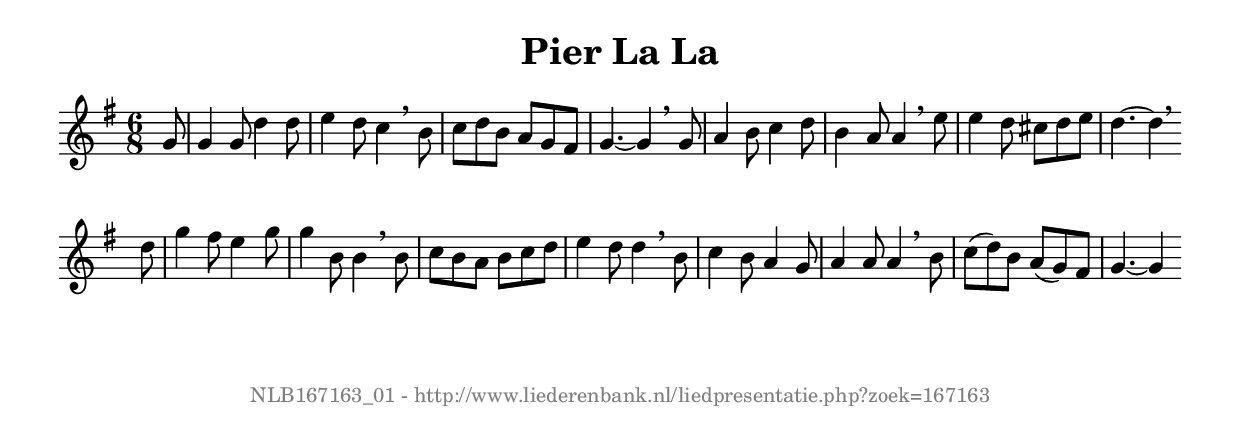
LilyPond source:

%
% produced by wce2krn 1.64 (7 June 2014)
%
\version"2.16"
#(append! paper-alist '(("long" . (cons (* 210 mm) (* 2000 mm)))))
#(set-default-paper-size "long")
sb = {\breathe}
mBreak = {\breathe }
bBreak = {\breathe }
x = {\once\override NoteHead #'style = #'cross }
gl=\glissando
itime={\override Staff.TimeSignature #'stencil = ##f }
ficta = {\once\set suggestAccidentals = ##t}
fine = {\once\override Score.RehearsalMark #'self-alignment-X = #1 \mark \markup {\italic{Fine}}}
dc = {\once\override Score.RehearsalMark #'self-alignment-X = #1 \mark \markup {\italic{D.C.}}}
dcf = {\once\override Score.RehearsalMark #'self-alignment-X = #1 \mark \markup {\italic{D.C. al Fine}}}
dcc = {\once\override Score.RehearsalMark #'self-alignment-X = #1 \mark \markup {\italic{D.C. al Coda}}}
ds = {\once\override Score.RehearsalMark #'self-alignment-X = #1 \mark \markup {\italic{D.S.}}}
dsf = {\once\override Score.RehearsalMark #'self-alignment-X = #1 \mark \markup {\italic{D.S. al Fine}}}
dsc = {\once\override Score.RehearsalMark #'self-alignment-X = #1 \mark \markup {\italic{D.S. al Coda}}}
pv = {\set Score.repeatCommands = #'((volta "1"))}
sv = {\set Score.repeatCommands = #'((volta "2"))}
tv = {\set Score.repeatCommands = #'((volta "3"))}
qv = {\set Score.repeatCommands = #'((volta "4"))}
xv = {\set Score.repeatCommands = #'((volta #f))}
\header{ tagline = ""
title = "Pier La La"
}
\score {{
\key g \major
\relative g'
{
\set melismaBusyProperties = #'()
\partial 32*4
\time 6/8
\tempo 4=120
\override Score.MetronomeMark #'transparent = ##t
\override Score.RehearsalMark #'break-visibility = #(vector #t #t #f)
g8 g4 g8 d'4 d8 e4 d8 c4 \sb b8 c d b a g fis g4.~ g4 \mBreak
g8 a4 b8 c4 d8 b4 a8 a4 \sb e'8 e4 d8 cis d e d4.~ d4 \bar ":|:" \bBreak
d8 g4 fis8 e4 g8 g4 b,8 b4 \sb b8 c b a b c d e4 d8 d4 \mBreak
b8 c4 b8 a4 g8 a4 a8 a4 \sb b8 c8( d) b a( g) fis g4.~ g4 \bar ":|"
 }}
 \midi { }
 \layout {
            indent = 0.0\cm
}
}
\markup { \vspace #0 } \markup { \with-color #grey \fill-line { \center-column { \smaller "NLB167163_01 - http://www.liederenbank.nl/liedpresentatie.php?zoek=167163" } } }
